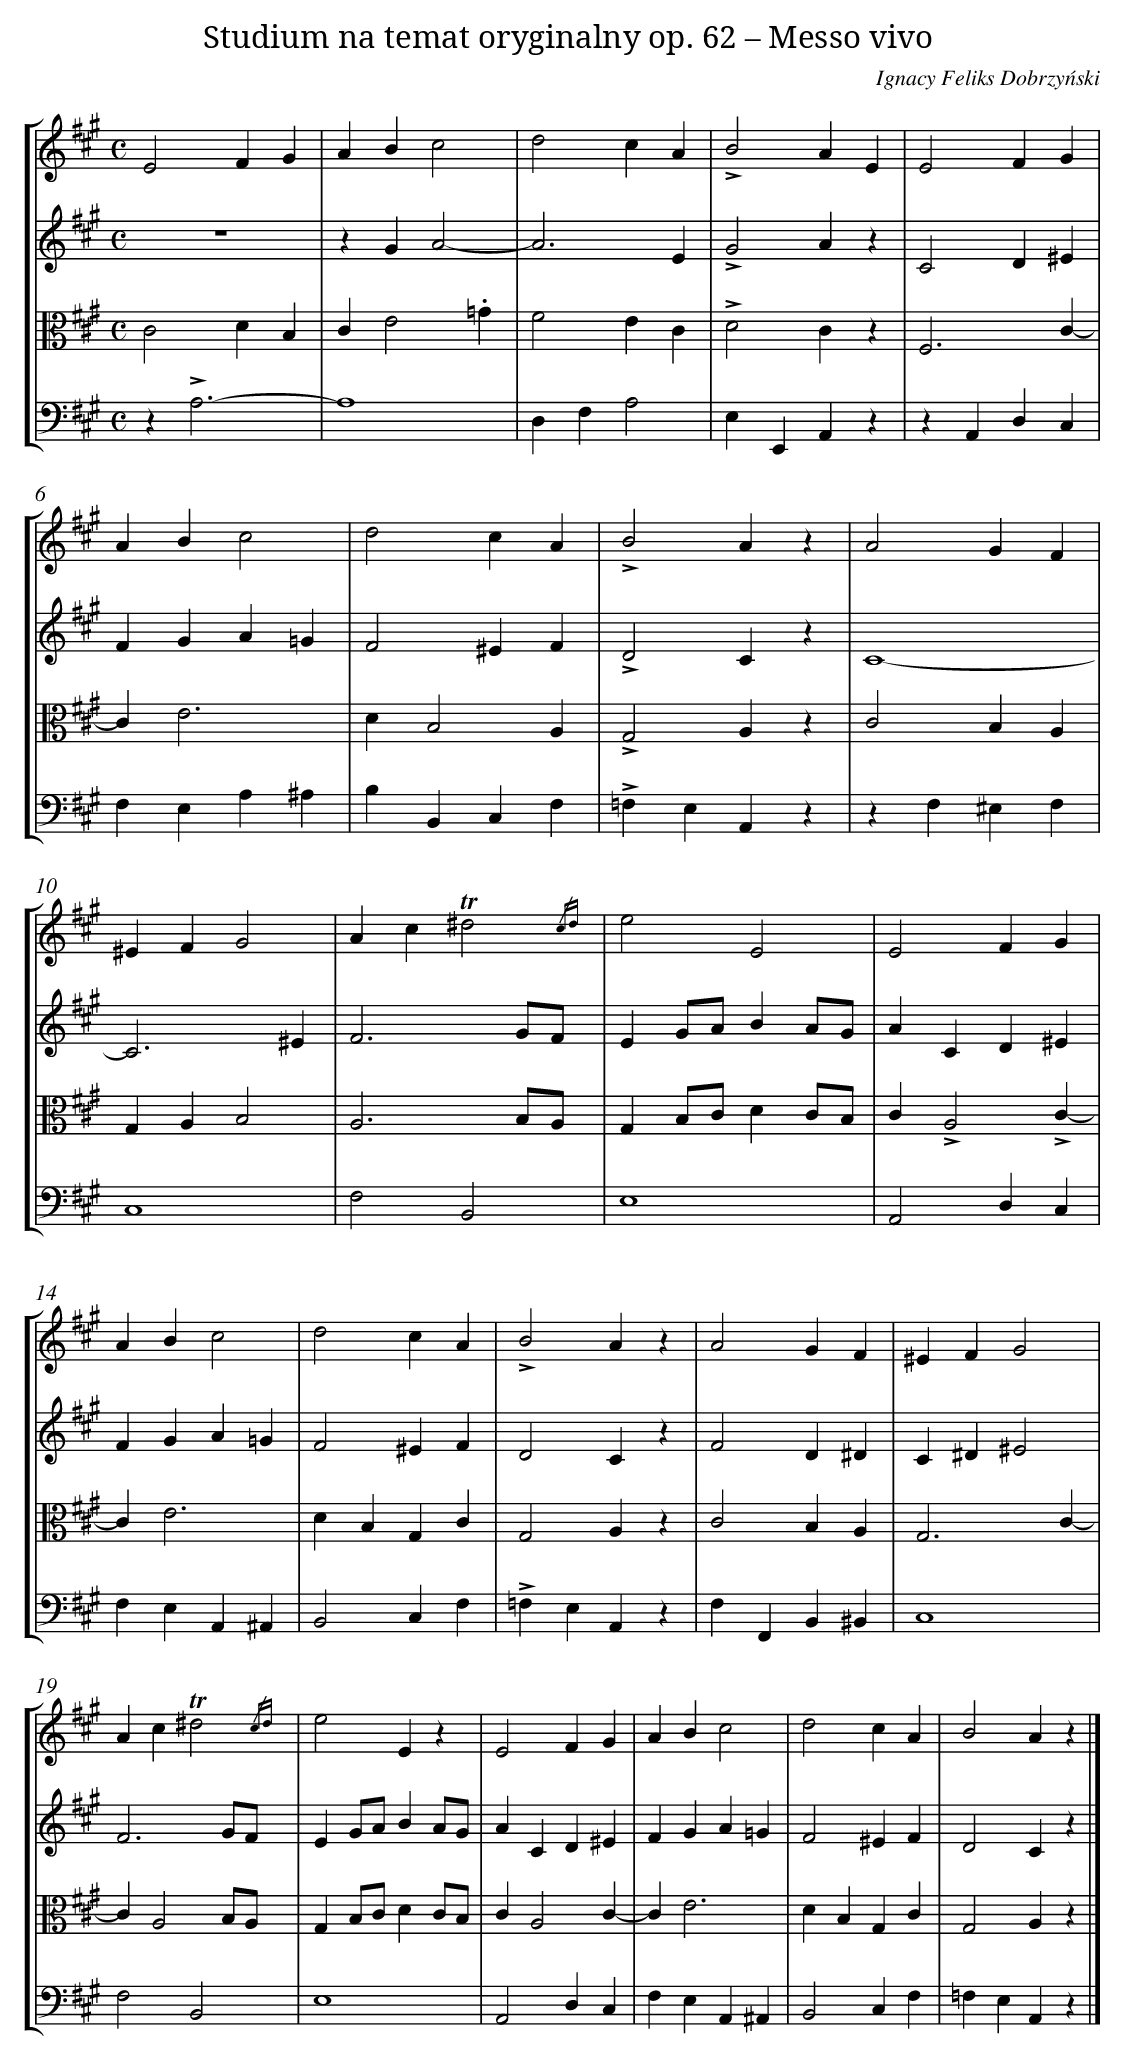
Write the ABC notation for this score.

X:1
T: Studium na temat oryginalny op. 62 – Messo vivo
C: Ignacy Feliks Dobrzyński
L: 1/4
M: C
%%staves [1 2 3 4]
V: 1 clef=treble
V: 2 clef=treble
V: 3 clef=alto
V: 4 clef=bass
K: A
[V:1] E2FG |
[V:2] z4 |
[V:3] C2DB, |
[V:4] z!accent!A,3- |
[V:1] ABc2 |
[V:2] zGA2- |
[V:3] CE2.=G |
[V:4] A,4 |
[V:1] d2cA |
[V:2] A3E |
[V:3] F2EC |
[V:4] D,F,A,2 |
[V:1] !accent!B2AE |
[V:2] !accent!G2Az |
[V:3] !accent!D2Cz |
[V:4] E,E,,A,,z |
[V:1] E2FG |
[V:2] C2D^E |
[V:3] F,3C- |
[V:4] zA,,D,C, |
[V:1] ABc2 |
[V:2] FGA=G |
[V:3] CE3 |
[V:4] F,E,A,^A, |
[V:1] d2cA |
[V:2] F2^EF |
[V:3] DB,2A, |
[V:4] B,B,,C,F, |
[V:1] !accent!B2Az |
[V:2] !accent!D2Cz |
[V:3] !accent!G,2A,z |
[V:4] !accent!=F,E,A,,z |
[V:1] A2GF |
[V:2] C4- |
[V:3] C2B,A, |
[V:4] zF,^E,F, |
[V:1] ^EFG2 |
[V:2] C3^E |
[V:3] G,A,B,2 |
[V:4] C,4 |
[V:1] Ac!trill!^d2{/cd} |
[V:2] F3G/F/ |
[V:3] A,3B,/A,/ |
[V:4] F,2B,,2 |
[V:1] e2E2 |
[V:2] EG/A/BA/G/ |
[V:3] G,B,/C/DC/B,/ |
[V:4] E,4 |
[V:1] E2FG |
[V:2] ACD^E |
[V:3] C!accent!A,2!accent!C- |
[V:4] A,,2D,C, |
[V:1] ABc2 |
[V:2] FGA=G |
[V:3] CE3 |
[V:4] F,E,A,,^A,, |
[V:1] d2cA |
[V:2] F2^EF |
[V:3] DB,G,C |
[V:4] B,,2C,F, |
[V:1] !accent!B2Az |
[V:2] D2Cz |
[V:3] G,2A,z |
[V:4] !accent!=F,E,A,,z |
[V:1] A2GF |
[V:2] F2D^D |
[V:3] C2B,A, |
[V:4] F,F,,B,,^B,, |
[V:1] ^EFG2 |
[V:2] C^D^E2 |
[V:3] G,3C- |
[V:4] C,4 |
[V:1] Ac!trill!^d2{/cd} |
[V:2] F3G/F/ |
[V:3] CA,2B,/A,/ |
[V:4] F,2B,,2 |
[V:1] e2Ez |
[V:2] EG/A/BA/G/ |
[V:3] G,B,/C/DC/B,/ |
[V:4] E,4 |
[V:1] E2FG |
[V:2] ACD^E |
[V:3] CA,2C- |
[V:4] A,,2D,C, |
[V:1] ABc2 |
[V:2] FGA=G |
[V:3] CE3 |
[V:4] F,E,A,,^A,, |
[V:1] d2cA |
[V:2] F2^EF |
[V:3] DB,G,C |
[V:4] B,,2C,F, |
[V:1] B2Az |]
[V:2] D2Cz |]
[V:3] G,2A,z |]
[V:4] =F,E,A,,z |]
